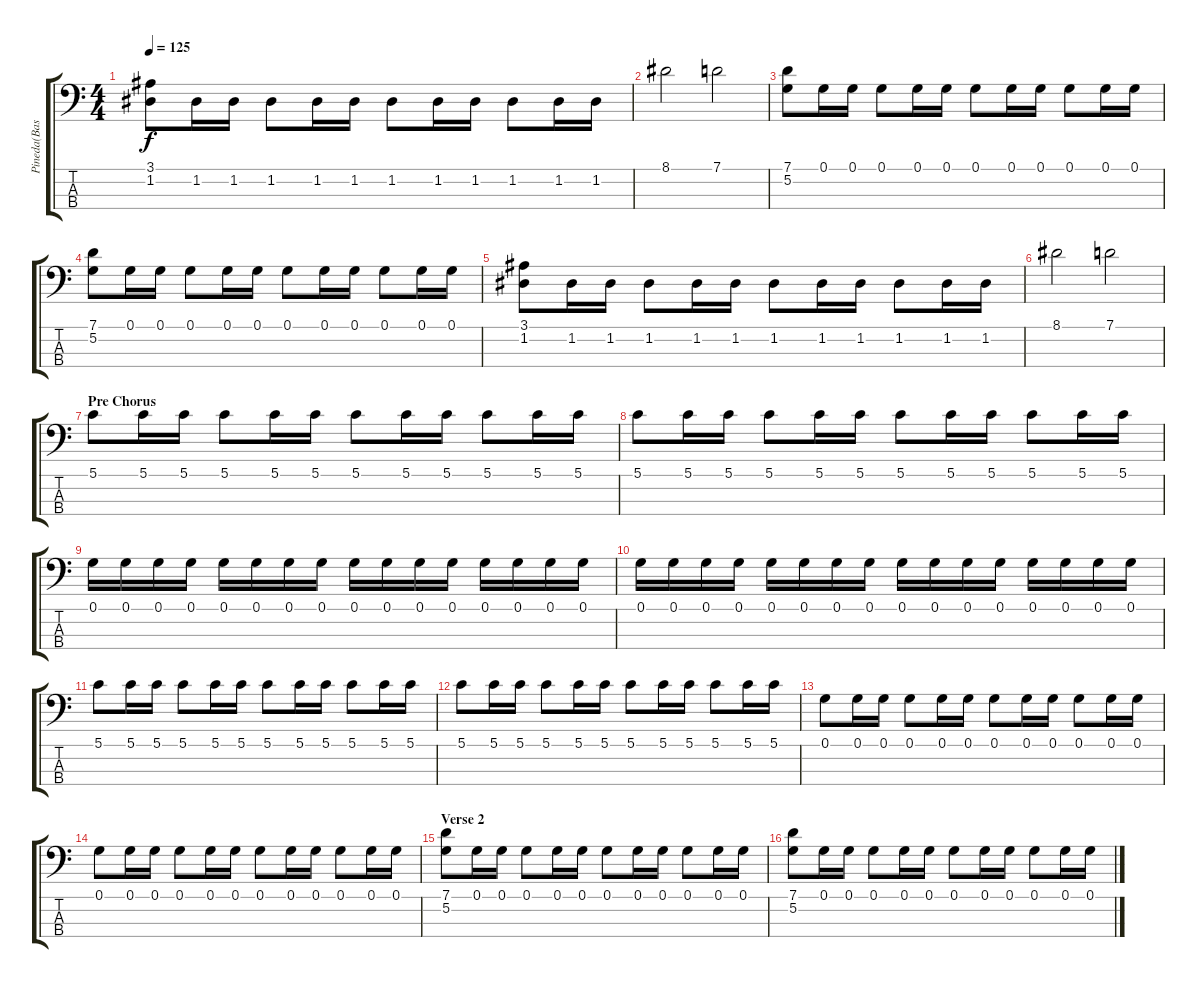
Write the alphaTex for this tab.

\track ("Pineda(Bass)" "Pineda(Bas") {instrument electricbassfinger}
\staff {score tabs}
\tuning (G2 D2 A1 E1) {hide}
\ts (4 4)
\tempo 125
\clef f4
\ks c
(3.1 1.2).8{dy f} 1.2.16 1.2.16 1.2.8 1.2.16 1.2.16 1.2.8 1.2.16 1.2.16 1.2.8 1.2.16 1.2.16 |
8.1.2 7.1.2 |
(7.1 5.2).8 0.1.16 0.1.16 0.1.8 0.1.16 0.1.16 0.1.8 0.1.16 0.1.16 0.1.8 0.1.16 0.1.16 |
(7.1 5.2).8 0.1.16 0.1.16 0.1.8 0.1.16 0.1.16 0.1.8 0.1.16 0.1.16 0.1.8 0.1.16 0.1.16 |
(3.1 1.2).8 1.2.16 1.2.16 1.2.8 1.2.16 1.2.16 1.2.8 1.2.16 1.2.16 1.2.8 1.2.16 1.2.16 |
8.1.2 7.1.2 |
\section ("" "Pre Chorus")
5.1.8 5.1.16 5.1.16 5.1.8 5.1.16 5.1.16 5.1.8 5.1.16 5.1.16 5.1.8 5.1.16 5.1.16 |
5.1.8 5.1.16 5.1.16 5.1.8 5.1.16 5.1.16 5.1.8 5.1.16 5.1.16 5.1.8 5.1.16 5.1.16 |
0.1.16 0.1.16 0.1.16 0.1.16 0.1.16 0.1.16 0.1.16 0.1.16 0.1.16 0.1.16 0.1.16 0.1.16 0.1.16 0.1.16 0.1.16 0.1.16 |
0.1.16 0.1.16 0.1.16 0.1.16 0.1.16 0.1.16 0.1.16 0.1.16 0.1.16 0.1.16 0.1.16 0.1.16 0.1.16 0.1.16 0.1.16 0.1.16 |
5.1.8 5.1.16 5.1.16 5.1.8 5.1.16 5.1.16 5.1.8 5.1.16 5.1.16 5.1.8 5.1.16 5.1.16 |
5.1.8 5.1.16 5.1.16 5.1.8 5.1.16 5.1.16 5.1.8 5.1.16 5.1.16 5.1.8 5.1.16 5.1.16 |
0.1.8 0.1.16 0.1.16 0.1.8 0.1.16 0.1.16 0.1.8 0.1.16 0.1.16 0.1.8 0.1.16 0.1.16 |
0.1.8 0.1.16 0.1.16 0.1.8 0.1.16 0.1.16 0.1.8 0.1.16 0.1.16 0.1.8 0.1.16 0.1.16 |
\section ("" "Verse 2")
(7.1 5.2).8 0.1.16 0.1.16 0.1.8 0.1.16 0.1.16 0.1.8 0.1.16 0.1.16 0.1.8 0.1.16 0.1.16 |
(7.1 5.2).8 0.1.16 0.1.16 0.1.8 0.1.16 0.1.16 0.1.8 0.1.16 0.1.16 0.1.8 0.1.16 0.1.16
